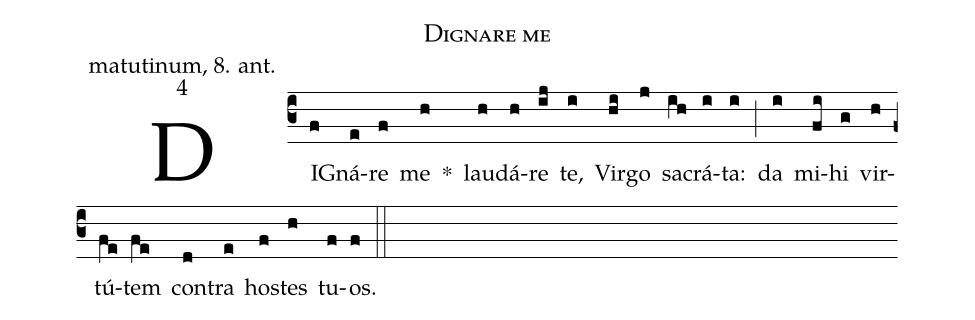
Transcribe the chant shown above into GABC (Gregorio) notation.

name: Dignare me;
office-part: matutinum, 8. ant.;
mode: 4;
%%
(c3)
DIG(f)ná(e)re(f) me(h) *()
lau(h)dá(h)re(ij) te,(i)
Vir(hi)go(j) sac(ih)rá(i)ta:(i) (;)
da(i) mi(fi)hi(g) vir(h)tú(fe)tem(fe)
con(d)tra(e) hos(f)tes(h) tu(f)os.(f) (::)
